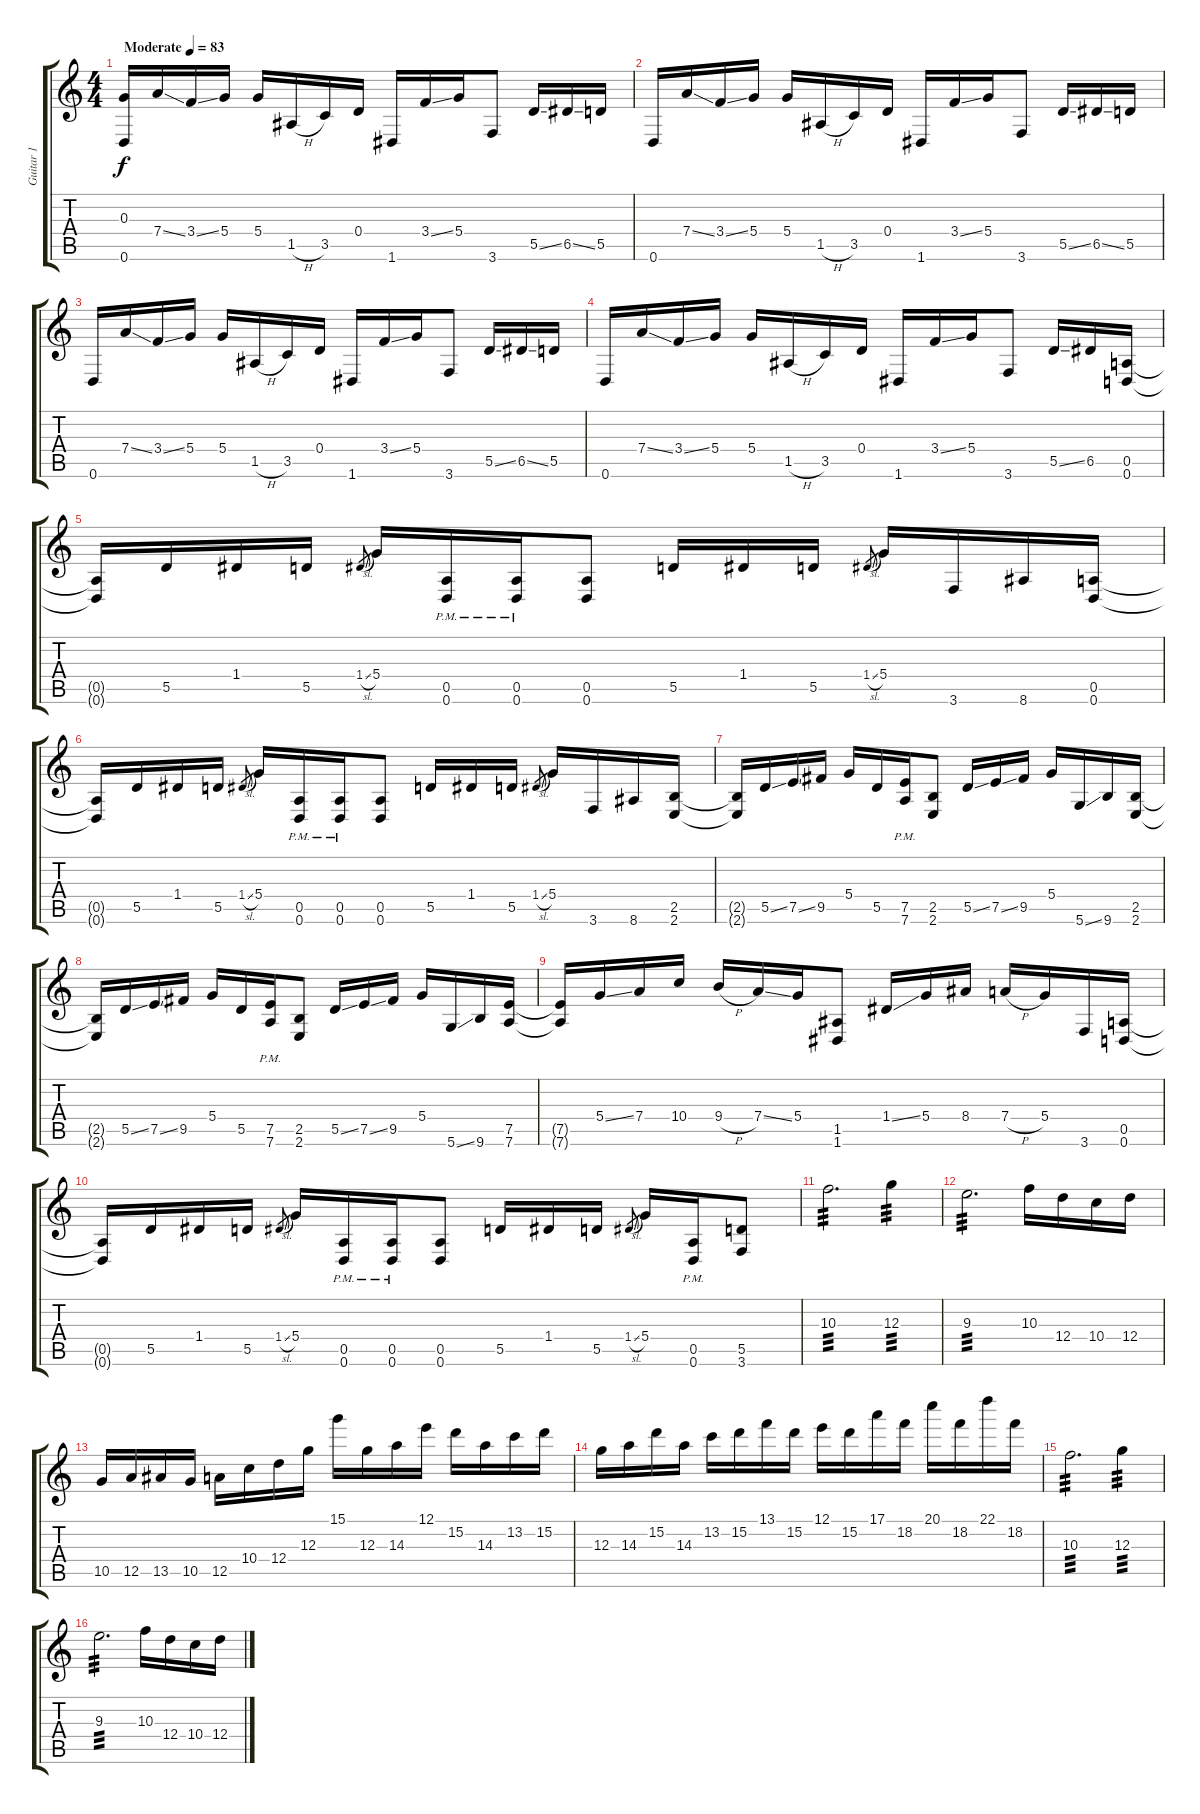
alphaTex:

\track ("Guitar 1" "Guitar 1") {instrument distortionguitar}
\staff {score tabs}
\tuning (E4 B3 G3 D3 A2 D2) {hide}
\ts (4 4)
\tempo (83 "Moderate")
\clef g2
\ks c
(0.3 0.6).16{dy f instrument distortionguitar} 7.4{ss}.16 3.4{ss}.16 5.4.16 5.4.16 1.5{h}.16 3.5.16 0.4.16 1.6.16 3.4{ss}.16 5.4.16 3.6.8 5.5{ss}.16 6.5{ss}.16 5.5.16 |
0.6.16 7.4{ss}.16 3.4{ss}.16 5.4.16 5.4.16 1.5{h}.16 3.5.16 0.4.16 1.6.16 3.4{ss}.16 5.4.16 3.6.8 5.5{ss}.16 6.5{ss}.16 5.5.16 |
0.6.16 7.4{ss}.16 3.4{ss}.16 5.4.16 5.4.16 1.5{h}.16 3.5.16 0.4.16 1.6.16 3.4{ss}.16 5.4.16 3.6.8 5.5{ss}.16 6.5{ss}.16 5.5.16 |
0.6.16 7.4{ss}.16 3.4{ss}.16 5.4.16 5.4.16 1.5{h}.16 3.5.16 0.4.16 1.6.16 3.4{ss}.16 5.4.16 3.6.8 5.5{ss}.16 6.5.16 (0.5 0.6).16 |
(0.5{t} 0.6{t}).16 5.5.16 1.4.16 5.5.16 1.4{sl}.8{gr} 5.4.16 (0.5{pm} 0.6{pm}).16 (0.5{pm} 0.6{pm}).16 (0.5 0.6).8 5.5.16 1.4.16 5.5.16 1.4{sl}.8{gr} 5.4.16 3.6.16 8.6.16 (0.5 0.6).16 |
(0.5{t} 0.6{t}).16 5.5.16 1.4.16 5.5.16 1.4{sl}.8{gr} 5.4.16 (0.5{pm} 0.6{pm}).16 (0.5{pm} 0.6{pm}).16 (0.5 0.6).8 5.5.16 1.4.16 5.5.16 1.4{sl}.8{gr} 5.4.16 3.6.16 8.6.16 (2.5 2.6).16 |
(2.5{t} 2.6{t}).16 5.5{ss}.16 7.5{ss}.16 9.5.16 5.4.16 5.5.16 (7.5{pm} 7.6{pm}).16 (2.5 2.6).8 5.5{ss}.16 7.5{ss}.16 9.5.16 5.4.16 5.6{ss}.16 9.6.16 (2.5 2.6).16 |
(2.5{t} 2.6{t}).16 5.5{ss}.16 7.5{ss}.16 9.5.16 5.4.16 5.5.16 (7.5{pm} 7.6{pm}).16 (2.5 2.6).8 5.5{ss}.16 7.5{ss}.16 9.5.16 5.4.16 5.6{ss}.16 9.6.16 (7.5 7.6).16 |
(7.5{t} 7.6{t}).16 5.4{ss}.16 7.4.16 10.4.16 9.4{h}.16 7.4{ss}.16 5.4.16 (1.5 1.6).8 1.4{ss}.16 5.4.16 8.4.16 7.4{h}.16 5.4.16 3.6.16 (0.5 0.6).16 |
(0.5{t} 0.6{t}).16 5.5.16 1.4.16 5.5.16 1.4{sl}.8{gr} 5.4.16 (0.5{pm} 0.6{pm}).16 (0.5{pm} 0.6{pm}).16 (0.5 0.6).8 5.5.16 1.4.16 5.5.16 1.4{sl}.8{gr} 5.4.16 (0.5{pm} 0.6{pm}).16 (5.5 3.6).8 |
10.3.2{d tp 3} 12.3.4{tp 3} |
9.3.2{d tp 3} 10.3.16 12.4.16 10.4.16 12.4.16 |
10.5.16 12.5.16 13.5.16 10.5.16 12.5.16 10.4.16 12.4.16 12.3.16 15.1.16 12.3.16 14.3.16 12.1.16 15.2.16 14.3.16 13.2.16 15.2.16 |
12.3.16 14.3.16 15.2.16 14.3.16 13.2.16 15.2.16 13.1.16 15.2.16 12.1.16 15.2.16 17.1.16 18.2.16 20.1.16 18.2.16 22.1.16 18.2.16 |
10.3.2{d tp 3} 12.3.4{tp 3} |
9.3.2{d tp 3} 10.3.16 12.4.16 10.4.16 12.4.16
